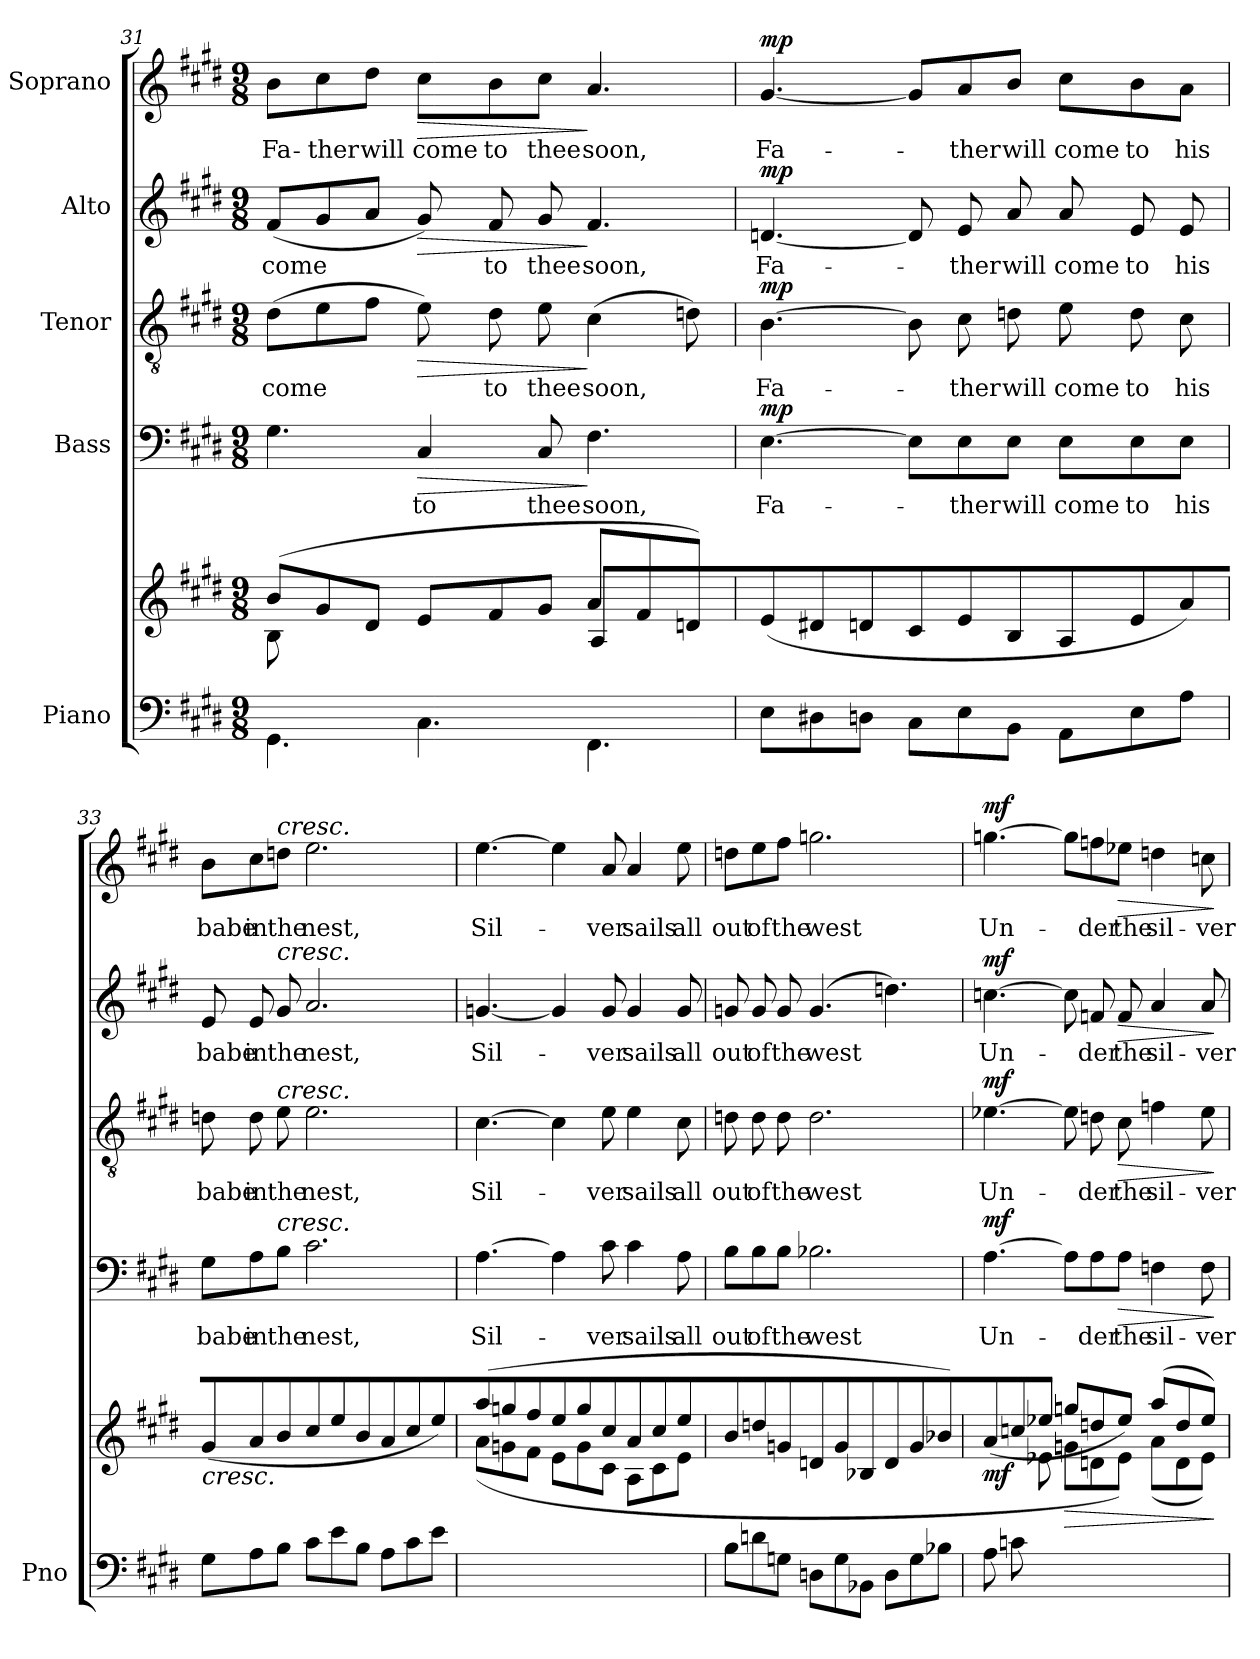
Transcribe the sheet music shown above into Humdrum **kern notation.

**kern	**kern	**dynam	**kern	**text	**dynam	**kern	**text	**dynam	**kern	**text	**dynam	**kern	**text	**dynam
*part5	*part5	*part5	*part4	*part4	*part4	*part3	*part3	*part3	*part2	*part2	*part2	*part1	*part1	*part1
*staff6	*staff5	*staff5/6	*staff4	*staff4	*staff4	*staff3	*staff3	*staff3	*staff2	*staff2	*staff2	*staff1	*staff1	*staff1
*I"Piano	*	*	*I"Bass	*	*	*I"Tenor	*	*	*I"Alto	*	*	*I"Soprano	*	*
*I'Pno	*	*	*	*	*	*	*	*	*	*	*	*	*	*
*clefF4	*clefG2	*	*clefF4	*	*	*clefGv2	*	*	*clefG2	*	*	*clefG2	*	*
*k[f#c#g#d#]	*k[f#c#g#d#]	*	*k[f#c#g#d#]	*	*	*k[f#c#g#d#]	*	*	*k[f#c#g#d#]	*	*	*k[f#c#g#d#]	*	*
*M9/8	*M9/8	*	*M9/8	*	*	*M9/8	*	*	*M9/8	*	*	*M9/8	*	*
=31	=31	=31	=31	=31	=31	=31	=31	=31	=31	=31	=31	=31	=31	=31
*^	*^	*	*	*	*	*	*	*	*	*	*	*	*	*
!	!	!	!	!	!	!	!	!	!LO:LY:b	!	!	!LO:LY:b	!	!	!LO:LY:b	!
8ryy	4.GG#\	(>8b/L	(>8B\L	.	4.G#\	.	.	(>8d#\L	come	.	(<8f#/L	come	.	8b\L	Fa-	.
!	!	!	!	!	!	!	!	!	!	!	!	!	!	!	!LO:LY:b	!
8G#/	.	8g#/	8ryy	.	.	.	.	8e\	.	.	8g#/	.	.	8cc#\	-ther	.
!	!	!	!	!	!	!	!	!	!	!	!	!	!	!	!LO:LY:b	!
*	*	*v	*v	*	*	*	*	*	*	*	*	*	*	*	*	*
8D#/J	.	8d#/J	.	.	.	.	8f#\J	.	.	8a/J	.	.	8dd#\J	will	.
!	!	!	!	!	!LO:LY:b	!LO:HP:b	!	!	!LO:HP:b	!	!	!LO:HP:b	!	!LO:LY:b	!LO:HP:b
8E/L	4.C#\	8e/L	.	4C#/	to	>	8e\)	.	>	8g#/)	.	>	8cc#\L	come	>
!	!	!	!	!	!	!	!	!LO:LY:b	!	!	!LO:LY:b	!	!	!LO:LY:b	!
8F#/	.	8f#/	.	.	.	.	8d#\	to	.	8f#/	to	.	8b\	to	.
!	!	!	!	!	!LO:LY:b	!	!	!LO:LY:b	!	!	!LO:LY:b	!	!	!LO:LY:b	!
8G#/J	.	8g#/J	.	8C#/	thee	.	8e\	thee	.	8g#/	thee	.	8cc#\J	thee	.
*	*	*^	*	*	*	*	*	*	*	*	*	*	*	*	*
!	!	!	!	!	!	!LO:LY:b	!	!	!LO:LY:b	!	!	!LO:LY:b	!	!	!LO:LY:b	!
8ryy	4.FF#\	8a/L	8A\L	.	4.F#\	soon,	]	(>4c#\	soon,	]	4.f#/	soon,	]	4.a/	soon,	]
8F#/	.	8f#/	4ryy	.	.	.	.	.	.	.	.	.	.	.	.	.
8Dn/J)	.	8dn/J)	.	.	.	.	.	8dn\)	.	.	.	.	.	.	.	.
*v	*v	*	*	*	*	*	*	*	*	*	*	*	*	*	*	*
*	*v	*v	*	*	*	*	*	*	*	*	*	*	*	*	*
=32	=32	=32	=32	=32	=32	=32	=32	=32	=32	=32	=32	=32	=32	=32
!	!	!	!	!LO:LY:b	!LO:DY:a	!	!LO:LY:b	!LO:DY:a	!	!LO:LY:b	!LO:DY:a	!	!LO:LY:b	!LO:DY:a
8E\L	(>8e/L	.	[4.E\	Fa-	mp	[4.B\	Fa-	mp	[4.dn/	Fa-	mp	[4.g#/	Fa-	mp
8D#X\	8d#X/	.	.	.	.	.	.	.	.	.	.	.	.	.
8Dn\J	8dn/J	.	.	.	.	.	.	.	.	.	.	.	.	.
8C#\L	8c#/L	.	8E\L]	.	.	8B\]	.	.	8d/]	.	.	8g#/L]	.	.
!	!	!	!	!LO:LY:b	!	!	!LO:LY:b	!	!	!LO:LY:b	!	!	!LO:LY:b	!
8E\	8e/	.	8E\	-ther	.	8c#\	-ther	.	8e/	-ther	.	8a/	-ther	.
!	!	!	!	!LO:LY:b	!	!	!LO:LY:b	!	!	!LO:LY:b	!	!	!LO:LY:b	!
8BB\J	8B/J	.	8E\J	will	.	8dn\	will	.	8a/	will	.	8b/J	will	.
!	!	!	!	!LO:LY:b	!	!	!LO:LY:b	!	!	!LO:LY:b	!	!	!LO:LY:b	!
8AA\L	8A/L	.	8E\L	come	.	8e\	come	.	8a/	come	.	8cc#\L	come	.
!	!	!	!	!LO:LY:b	!	!	!LO:LY:b	!	!	!LO:LY:b	!	!	!LO:LY:b	!
8E\	8e/	.	8E\	to	.	8d\	to	.	8e/	to	.	8b\	to	.
!	!	!	!	!LO:LY:b	!	!	!LO:LY:b	!	!	!LO:LY:b	!	!	!LO:LY:b	!
8A\J	8a/J)	.	8E\J	his	.	8c#\	his	.	8e/	his	.	8a\J	his	.
=33	=33	=33	=33	=33	=33	=33	=33	=33	=33	=33	=33	=33	=33	=33
!	!LO:TX:b:i:t=cresc.	!	!	!	!	!	!	!	!	!	!	!	!	!
!	!	!	!	!LO:LY:b	!	!	!LO:LY:b	!	!	!LO:LY:b	!	!	!LO:LY:b	!
8G#\L	(>8g#/L	.	8G#\L	babe	.	8dn\	babe	.	8e/	babe	.	8b\L	babe	.
!	!	!	!	!LO:LY:b	!	!	!LO:LY:b	!	!	!LO:LY:b	!	!	!LO:LY:b	!
8A\	8a/	.	8A\	in	.	8d\	in	.	8e/	in	.	8cc#\	in	.
!	!	!	!	!	!	!	!	!	!	!	!	!LO:TX:a:i:t=cresc.	!	!
!	!	!	!	!	!	!	!	!	!LO:TX:a:i:t=cresc.	!	!	!	!	!
!	!	!	!	!	!	!LO:TX:a:i:t=cresc.	!	!	!	!	!	!	!	!
!	!	!	!LO:TX:a:i:t=cresc.	!	!	!	!	!	!	!	!	!	!	!
!	!	!	!	!LO:LY:b	!	!	!LO:LY:b	!	!	!LO:LY:b	!	!	!LO:LY:b	!
8B\J	8b/J	.	8B\J	the	.	8e\	the	.	8g#/	the	.	8ddn\J	the	.
!	!	!	!	!LO:LY:b	!	!	!LO:LY:b	!	!	!LO:LY:b	!	!	!LO:LY:b	!
8c#\L	8cc#\L	.	2.c#\	nest,	.	2.e\	nest,	.	2.a/	nest,	.	2.ee\	nest,	.
8e\	8ee\	.	.	.	.	.	.	.	.	.	.	.	.	.
8B\J	8b\J	.	.	.	.	.	.	.	.	.	.	.	.	.
8A\L	8a\L	.	.	.	.	.	.	.	.	.	.	.	.	.
8c#\	8cc#\	.	.	.	.	.	.	.	.	.	.	.	.	.
8e\J	8ee\J)	.	.	.	.	.	.	.	.	.	.	.	.	.
!!LO:PB:g=z
=34	=34	=34	=34	=34	=34	=34	=34	=34	=34	=34	=34	=34	=34	=34
*	*^	*	*	*	*	*	*	*	*	*	*	*	*	*
!	!	!	!	!	!LO:LY:b	!	!	!LO:LY:b	!	!	!LO:LY:b	!	!	!LO:LY:b	!
1ryy	(>8aa/L	(<8a\L	.	[4.A\	Sil-	.	[4.c#\	Sil-	.	[4.gn/	Sil-	.	[4.ee\	Sil-	.
.	8ggn/	8gn\	.	.	.	.	.	.	.	.	.	.	.	.	.
.	8ff#/J	8f#\J	.	.	.	.	.	.	.	.	.	.	.	.	.
.	8ee/L	8e\L	.	4A\]	.	.	4c#\]	.	.	4g/]	.	.	4ee\]	.	.
.	8gg/	8g\	.	.	.	.	.	.	.	.	.	.	.	.	.
!	!	!	!	!	!LO:LY:b	!	!	!LO:LY:b	!	!	!LO:LY:b	!	!	!LO:LY:b	!
.	8cc#/J	8c#\J	.	8c#\	-ver	.	8e\	-ver	.	8g/	-ver	.	8a/	-ver	.
!	!	!	!	!	!LO:LY:b	!	!	!LO:LY:b	!	!	!LO:LY:b	!	!	!LO:LY:b	!
.	8a/L	8A\L	.	4c#\	sails	.	4e\	sails	.	4g/	sails	.	4a/	sails	.
.	8cc#/	8c#\	.	.	.	.	.	.	.	.	.	.	.	.	.
!	!	!	!	!	!LO:LY:b	!	!	!LO:LY:b	!	!	!LO:LY:b	!	!	!LO:LY:b	!
8ryy	8ee/J	8e\J	.	8A\	all	.	8c#\	all	.	8g/	all	.	8ee\	all	.
=35	=35	=35	=35	=35	=35	=35	=35	=35	=35	=35	=35	=35	=35	=35	=35
!	!	!	!	!	!LO:LY:b	!	!	!LO:LY:b	!	!	!LO:LY:b	!	!	!LO:LY:b	!
*	*v	*v	*	*	*	*	*	*	*	*	*	*	*	*	*
8B\L	8b/L	.	8B\L	out	.	8dn\	out	.	8gn/	out	.	8ddn\L	out	.
!	!	!	!	!LO:LY:b	!	!	!LO:LY:b	!	!	!LO:LY:b	!	!	!LO:LY:b	!
8dn\	8ddn/	.	8B\	of	.	8d\	of	.	8g/	of	.	8ee\	of	.
!	!	!	!	!LO:LY:b	!	!	!LO:LY:b	!	!	!LO:LY:b	!	!	!LO:LY:b	!
8Gn\J	8gn/J	.	8B\J	the	.	8d\	the	.	8g/	the	.	8ff#\J	the	.
!	!	!	!	!LO:LY:b	!	!	!LO:LY:b	!	!	!LO:LY:b	!	!	!LO:LY:b	!
8Dn\L	8dn/L	.	2.B-X\	west	.	2.d\	west	.	(>4.g/	west	.	2.ggn\	west	.
8G\	8g/	.	.	.	.	.	.	.	.	.	.	.	.	.
8BB-X\J	8B-X/J	.	.	.	.	.	.	.	.	.	.	.	.	.
8D\L	8d/L	.	.	.	.	.	.	.	4.ddn\)	.	.	.	.	.
8G\	8g/	.	.	.	.	.	.	.	.	.	.	.	.	.
8B-X\J)	8b-X/J)	.	.	.	.	.	.	.	.	.	.	.	.	.
=36	=36	=36	=36	=36	=36	=36	=36	=36	=36	=36	=36	=36	=36	=36
*	*^	*	*	*	*	*	*	*	*	*	*	*	*	*
!	!	!	!LO:DY:b	!	!LO:LY:b	!LO:DY:a	!	!LO:LY:b	!LO:DY:a	!	!LO:LY:b	!LO:DY:a	!	!LO:LY:b	!LO:DY:a
(<8A\L	(>8a/L	4ryy	mf	[4.A\	Un-	mf	[4.e-X\	Un-	mf	[4.ccn\	Un-	mf	[4.ggn\	Un-	mf
8cn\	8ccn/	.	.	.	.	.	.	.	.	.	.	.	.	.	.
8ryy	8ee-X/J	8e-X\J	.	.	.	.	.	.	.	.	.	.	.	.	.
!	!	!	!LO:HP:b	!	!	!	!	!	!	!	!	!	!	!	!
2.ryy	8ggn/L	8gn\L	>	8A\L]	.	.	8e-\]	.	.	8cc\]	.	.	8gg\L]	.	.
!	!	!	!	!	!LO:LY:b	!	!	!LO:LY:b	!	!	!LO:LY:b	!	!	!LO:LY:b	!
.	8ddn/	8dn\	.	8A\	-der	.	8dn\	-der	.	8fn/	-der	.	8ffn\	-der	.
!	!	!	!	!	!LO:LY:b	!LO:HP:b	!	!LO:LY:b	!LO:HP:b	!	!LO:LY:b	!LO:HP:b	!	!LO:LY:b	!LO:HP:b
.	8ee-/J)	8e-\J)	.	8A\J	the	>	8c#\	the	>	8f/	the	>	8ee-X\J	the	>
!	!	!	!	!	!LO:LY:b	!	!	!LO:LY:b	!	!	!LO:LY:b	!	!	!LO:LY:b	!
.	(>8aa/L	(<8a\L	.	4Fn\	sil-	.	4fn\	sil-	.	4a/	sil-	.	4ddn\	sil-	.
.	8dd/	8d\	.	.	.	.	.	.	.	.	.	.	.	.	.
!	!	!	!	!	!LO:LY:b	!	!	!LO:LY:b	!	!	!LO:LY:b	!	!	!LO:LY:b	!
.	8ee-/J)	8e-\J)	.	8F\	-ver	.	8e-\	-ver	.	8a/	-ver	.	8ccn\	-ver	.
*	*v	*v	*	*	*	*	*	*	*	*	*	*	*	*	*
.	.	]	.	.	]	.	.	]	.	.	]	.	.	]
=	=	=	=	=	=	=	=	=	=	=	=	=	=	=
*-	*-	*-	*-	*-	*-	*-	*-	*-	*-	*-	*-	*-	*-	*-
